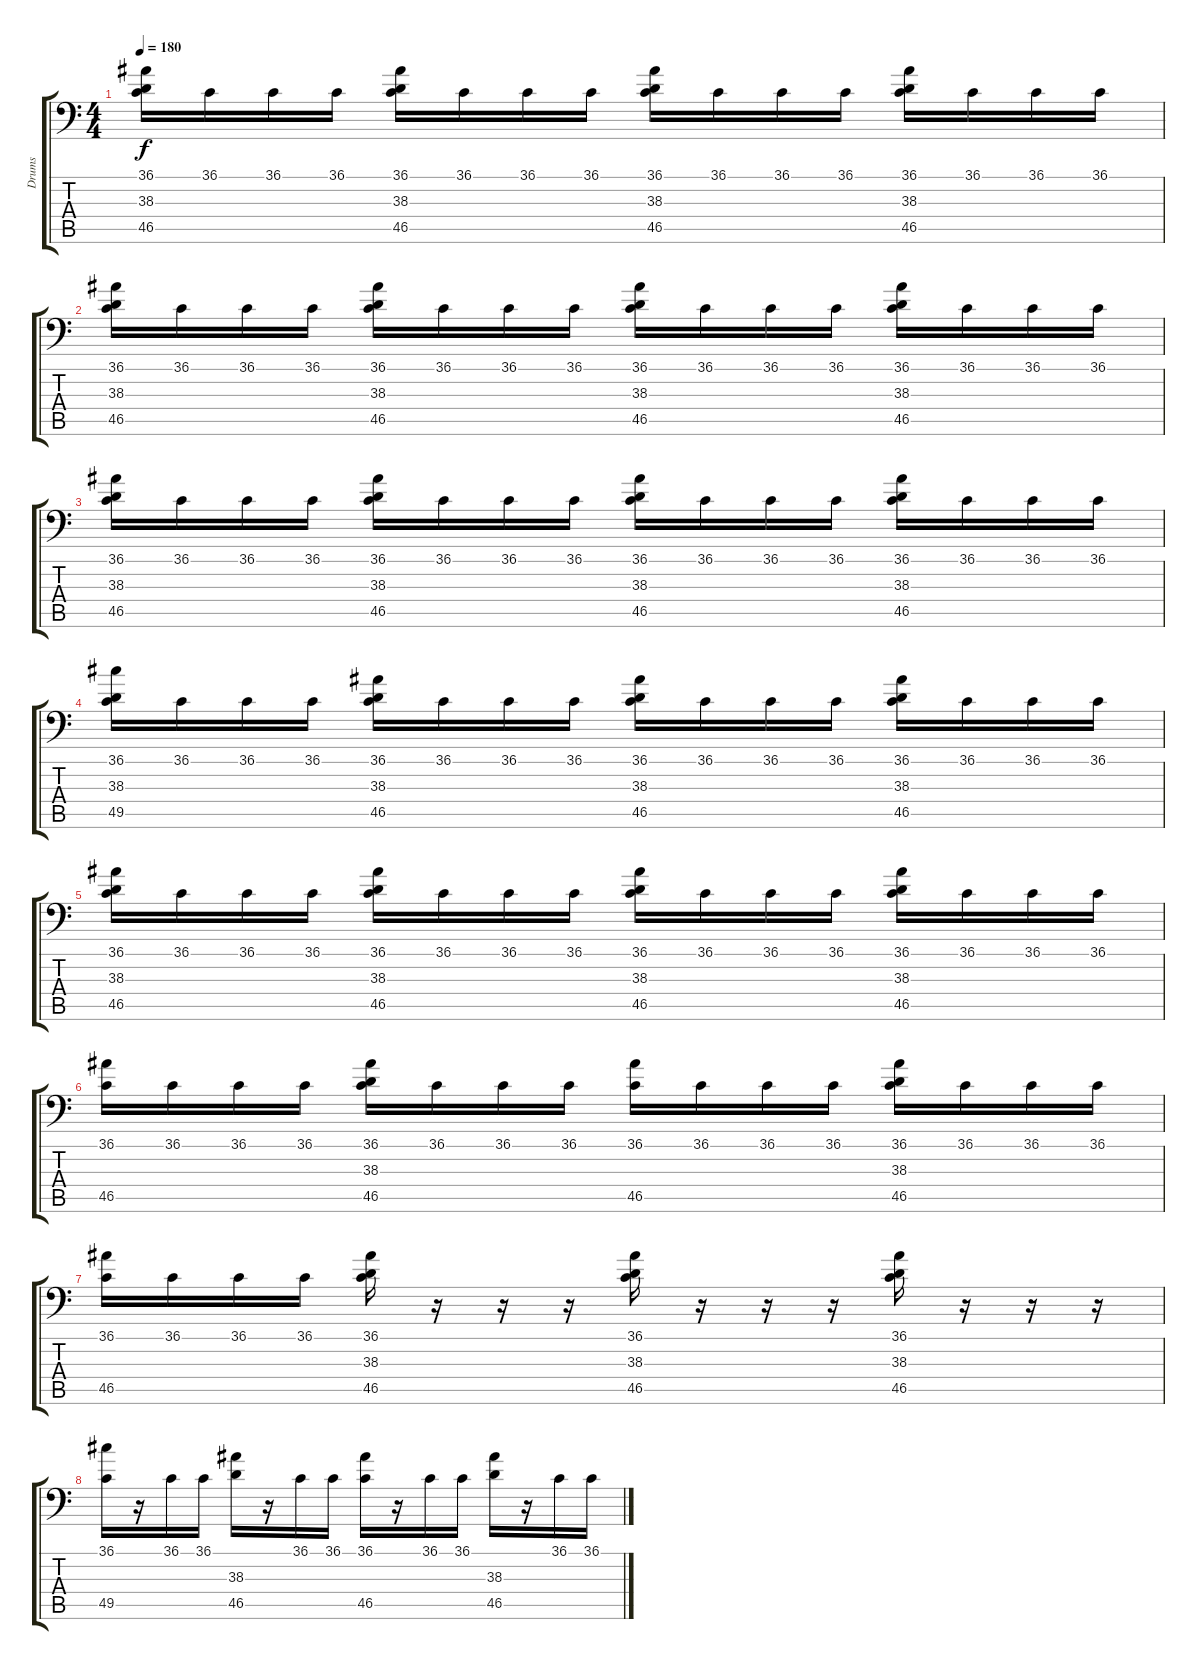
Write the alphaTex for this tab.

\track ("Drums" "Drums") {instrument acousticgrandpiano}
\staff {score tabs}
\tuning (C-1 C-1 C-1 C-1 C-1 C-1) {hide}
\ts (4 4)
\tempo 180
\clef f4
\ks c
(36.1 38.3 46.5).16{dy f} 36.1.16 36.1.16 36.1.16 (36.1 38.3 46.5).16 36.1.16 36.1.16 36.1.16 (36.1 38.3 46.5).16 36.1.16 36.1.16 36.1.16 (36.1 38.3 46.5).16 36.1.16 36.1.16 36.1.16 |
(36.1 38.3 46.5).16 36.1.16 36.1.16 36.1.16 (36.1 38.3 46.5).16 36.1.16 36.1.16 36.1.16 (36.1 38.3 46.5).16 36.1.16 36.1.16 36.1.16 (36.1 38.3 46.5).16 36.1.16 36.1.16 36.1.16 |
(36.1 38.3 46.5).16 36.1.16 36.1.16 36.1.16 (36.1 38.3 46.5).16 36.1.16 36.1.16 36.1.16 (36.1 38.3 46.5).16 36.1.16 36.1.16 36.1.16 (36.1 38.3 46.5).16 36.1.16 36.1.16 36.1.16 |
(36.1 38.3 49.5).16 36.1.16 36.1.16 36.1.16 (36.1 38.3 46.5).16 36.1.16 36.1.16 36.1.16 (36.1 38.3 46.5).16 36.1.16 36.1.16 36.1.16 (36.1 38.3 46.5).16 36.1.16 36.1.16 36.1.16 |
(36.1 38.3 46.5).16 36.1.16 36.1.16 36.1.16 (36.1 38.3 46.5).16 36.1.16 36.1.16 36.1.16 (36.1 38.3 46.5).16 36.1.16 36.1.16 36.1.16 (36.1 38.3 46.5).16 36.1.16 36.1.16 36.1.16 |
(36.1 46.5).16 36.1.16 36.1.16 36.1.16 (36.1 38.3 46.5).16 36.1.16 36.1.16 36.1.16 (36.1 46.5).16 36.1.16 36.1.16 36.1.16 (36.1 38.3 46.5).16 36.1.16 36.1.16 36.1.16 |
(36.1 46.5).16 36.1.16 36.1.16 36.1.16 (36.1 38.3 46.5).16 r.16 r.16 r.16 (36.1 38.3 46.5).16 r.16 r.16 r.16 (36.1 38.3 46.5).16 r.16 r.16 r.16 |
(36.1 49.5).16 r.16 36.1.16 36.1.16 (38.3 46.5).16 r.16 36.1.16 36.1.16 (36.1 46.5).16 r.16 36.1.16 36.1.16 (38.3 46.5).16 r.16 36.1.16 36.1.16
